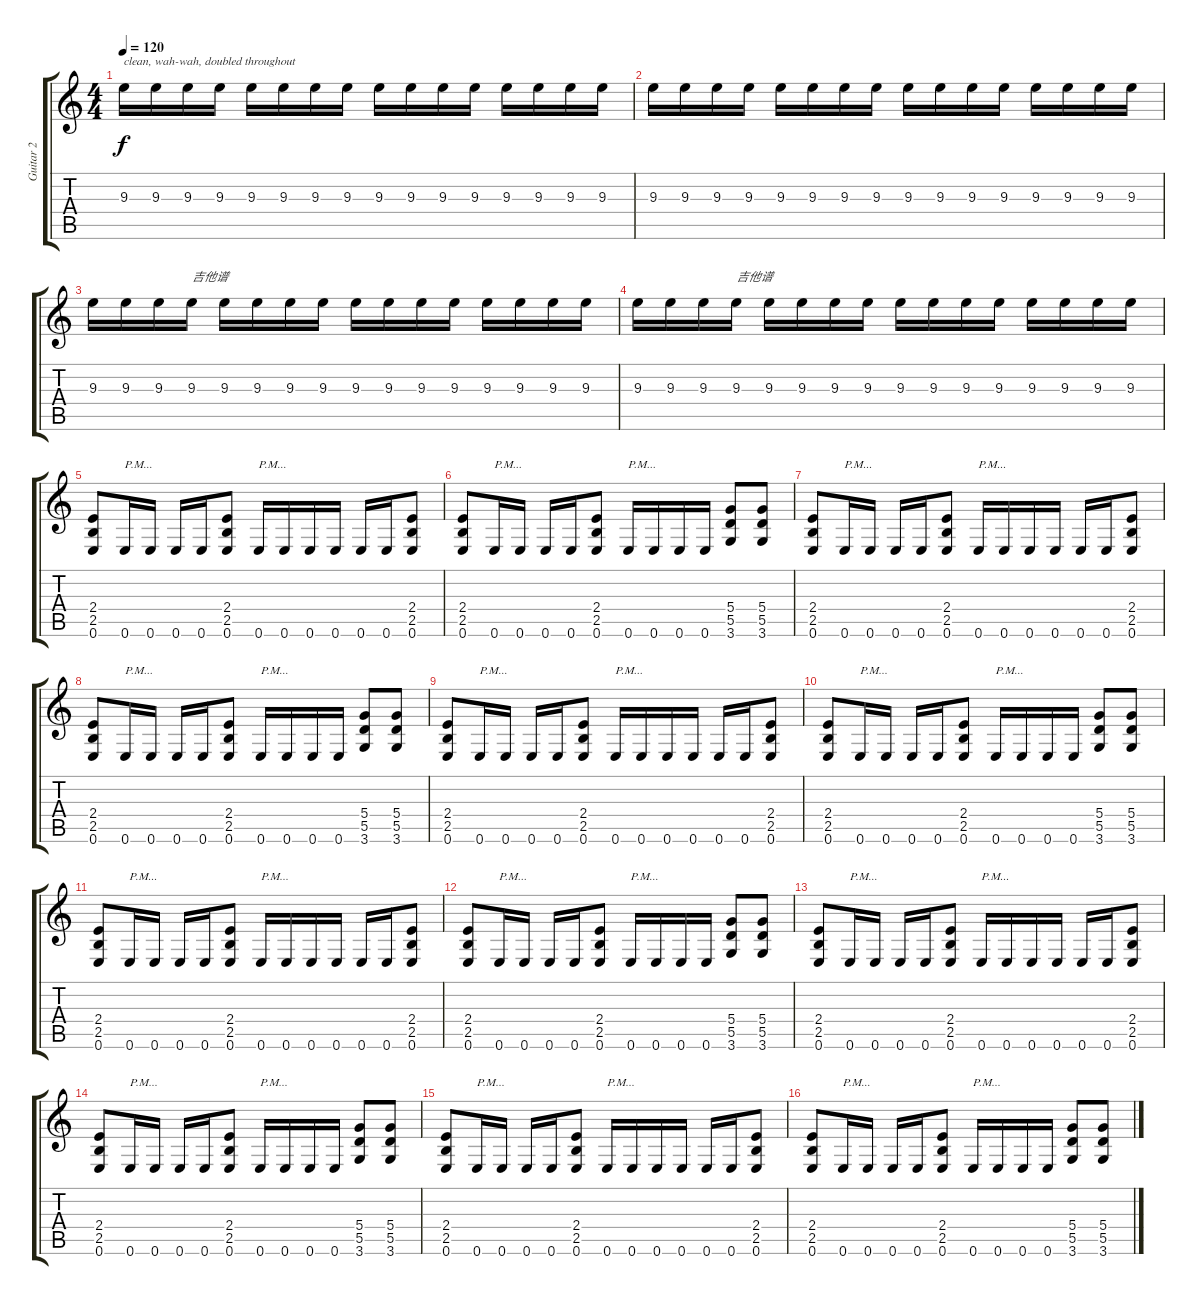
\track ("Guitar 2" "Guitar 2") {instrument distortionguitar}
\staff {score tabs}
\tuning (E4 B3 G3 D3 A2 E2) {hide}
\ts (4 4)
\tempo 120
\clef g2
\ks c
9.3.16{txt "clean, wah-wah, doubled throughout" dy f instrument distortionguitar} 9.3.16 9.3.16 9.3.16 9.3.16 9.3.16 9.3.16 9.3.16 9.3.16 9.3.16 9.3.16 9.3.16 9.3.16 9.3.16 9.3.16 9.3.16 |
9.3.16 9.3.16 9.3.16 9.3.16 9.3.16 9.3.16 9.3.16 9.3.16 9.3.16 9.3.16 9.3.16 9.3.16 9.3.16 9.3.16 9.3.16 9.3.16 |
9.3.16 9.3.16 9.3.16 9.3.16{txt "吉他谱"} 9.3.16 9.3.16 9.3.16 9.3.16 9.3.16 9.3.16 9.3.16 9.3.16 9.3.16 9.3.16 9.3.16 9.3.16 |
9.3.16 9.3.16 9.3.16 9.3.16{txt "吉他谱"} 9.3.16 9.3.16 9.3.16 9.3.16 9.3.16 9.3.16 9.3.16 9.3.16 9.3.16 9.3.16 9.3.16 9.3.16 |
(2.4 2.5 0.6).8 0.6.16{txt "P.M..."} 0.6.16 0.6.16 0.6.16 (2.4 2.5 0.6).8 0.6.16{txt "P.M..."} 0.6.16 0.6.16 0.6.16 0.6.16 0.6.16 (2.4 2.5 0.6).8 |
(2.4 2.5 0.6).8 0.6.16{txt "P.M..."} 0.6.16 0.6.16 0.6.16 (2.4 2.5 0.6).8 0.6.16{txt "P.M..."} 0.6.16 0.6.16 0.6.16 (5.4 5.5 3.6).8 (5.4 5.5 3.6).8 |
(2.4 2.5 0.6).8 0.6.16{txt "P.M..."} 0.6.16 0.6.16 0.6.16 (2.4 2.5 0.6).8 0.6.16{txt "P.M..."} 0.6.16 0.6.16 0.6.16 0.6.16 0.6.16 (2.4 2.5 0.6).8 |
(2.4 2.5 0.6).8 0.6.16{txt "P.M..."} 0.6.16 0.6.16 0.6.16 (2.4 2.5 0.6).8 0.6.16{txt "P.M..."} 0.6.16 0.6.16 0.6.16 (5.4 5.5 3.6).8 (5.4 5.5 3.6).8 |
(2.4 2.5 0.6).8 0.6.16{txt "P.M..."} 0.6.16 0.6.16 0.6.16 (2.4 2.5 0.6).8 0.6.16{txt "P.M..."} 0.6.16 0.6.16 0.6.16 0.6.16 0.6.16 (2.4 2.5 0.6).8 |
(2.4 2.5 0.6).8 0.6.16{txt "P.M..."} 0.6.16 0.6.16 0.6.16 (2.4 2.5 0.6).8 0.6.16{txt "P.M..."} 0.6.16 0.6.16 0.6.16 (5.4 5.5 3.6).8 (5.4 5.5 3.6).8 |
(2.4 2.5 0.6).8 0.6.16{txt "P.M..."} 0.6.16 0.6.16 0.6.16 (2.4 2.5 0.6).8 0.6.16{txt "P.M..."} 0.6.16 0.6.16 0.6.16 0.6.16 0.6.16 (2.4 2.5 0.6).8 |
(2.4 2.5 0.6).8 0.6.16{txt "P.M..."} 0.6.16 0.6.16 0.6.16 (2.4 2.5 0.6).8 0.6.16{txt "P.M..."} 0.6.16 0.6.16 0.6.16 (5.4 5.5 3.6).8 (5.4 5.5 3.6).8 |
(2.4 2.5 0.6).8 0.6.16{txt "P.M..."} 0.6.16 0.6.16 0.6.16 (2.4 2.5 0.6).8 0.6.16{txt "P.M..."} 0.6.16 0.6.16 0.6.16 0.6.16 0.6.16 (2.4 2.5 0.6).8 |
(2.4 2.5 0.6).8 0.6.16{txt "P.M..."} 0.6.16 0.6.16 0.6.16 (2.4 2.5 0.6).8 0.6.16{txt "P.M..."} 0.6.16 0.6.16 0.6.16 (5.4 5.5 3.6).8 (5.4 5.5 3.6).8 |
(2.4 2.5 0.6).8 0.6.16{txt "P.M..."} 0.6.16 0.6.16 0.6.16 (2.4 2.5 0.6).8 0.6.16{txt "P.M..."} 0.6.16 0.6.16 0.6.16 0.6.16 0.6.16 (2.4 2.5 0.6).8 |
(2.4 2.5 0.6).8 0.6.16{txt "P.M..."} 0.6.16 0.6.16 0.6.16 (2.4 2.5 0.6).8 0.6.16{txt "P.M..."} 0.6.16 0.6.16 0.6.16 (5.4 5.5 3.6).8 (5.4 5.5 3.6).8
